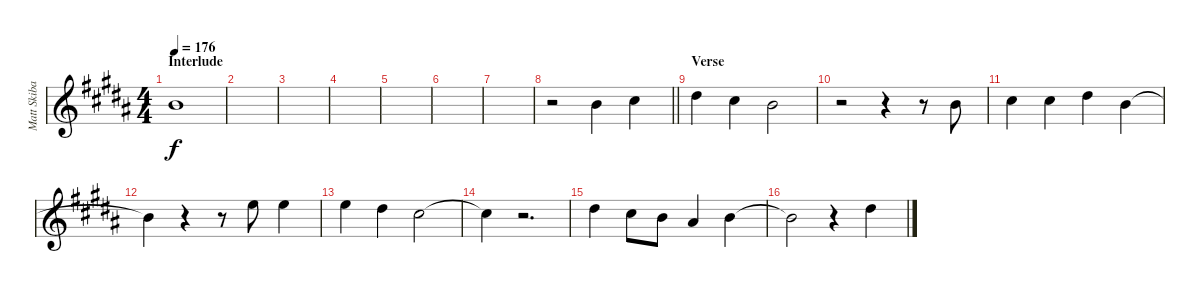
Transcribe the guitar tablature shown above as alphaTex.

\track ("Matt Skiba - Vocals" "Matt Skiba") {instrument distortionguitar}
\staff {score}
\tuning (E4 B3 G3 D3 A2 E2) {hide}
\ts (4 4)
\section ("" "Interlude")
\tempo 176
\clef g2
\ks b
0.2.1{dy f} |
|
|
|
|
|
|
\barLineRight lightlight
r.2 0.2.4 2.2.4 |
\section ("" "Verse")
4.2.4 2.2.4 0.2.2 |
r.2 r.4 r.8 0.2.8 |
2.2.4 6.3.4 4.2.4 0.2.4 |
0.2{t}.4 r.4 r.8 0.1.8 0.1.4 |
0.1.4 4.2.4 2.2.2 |
2.2{t}.4 r.2{d} |
4.2.4 6.3.8 0.2.8 3.3.4 0.2.4 |
0.2{t}.2 r.4 8.3.4
